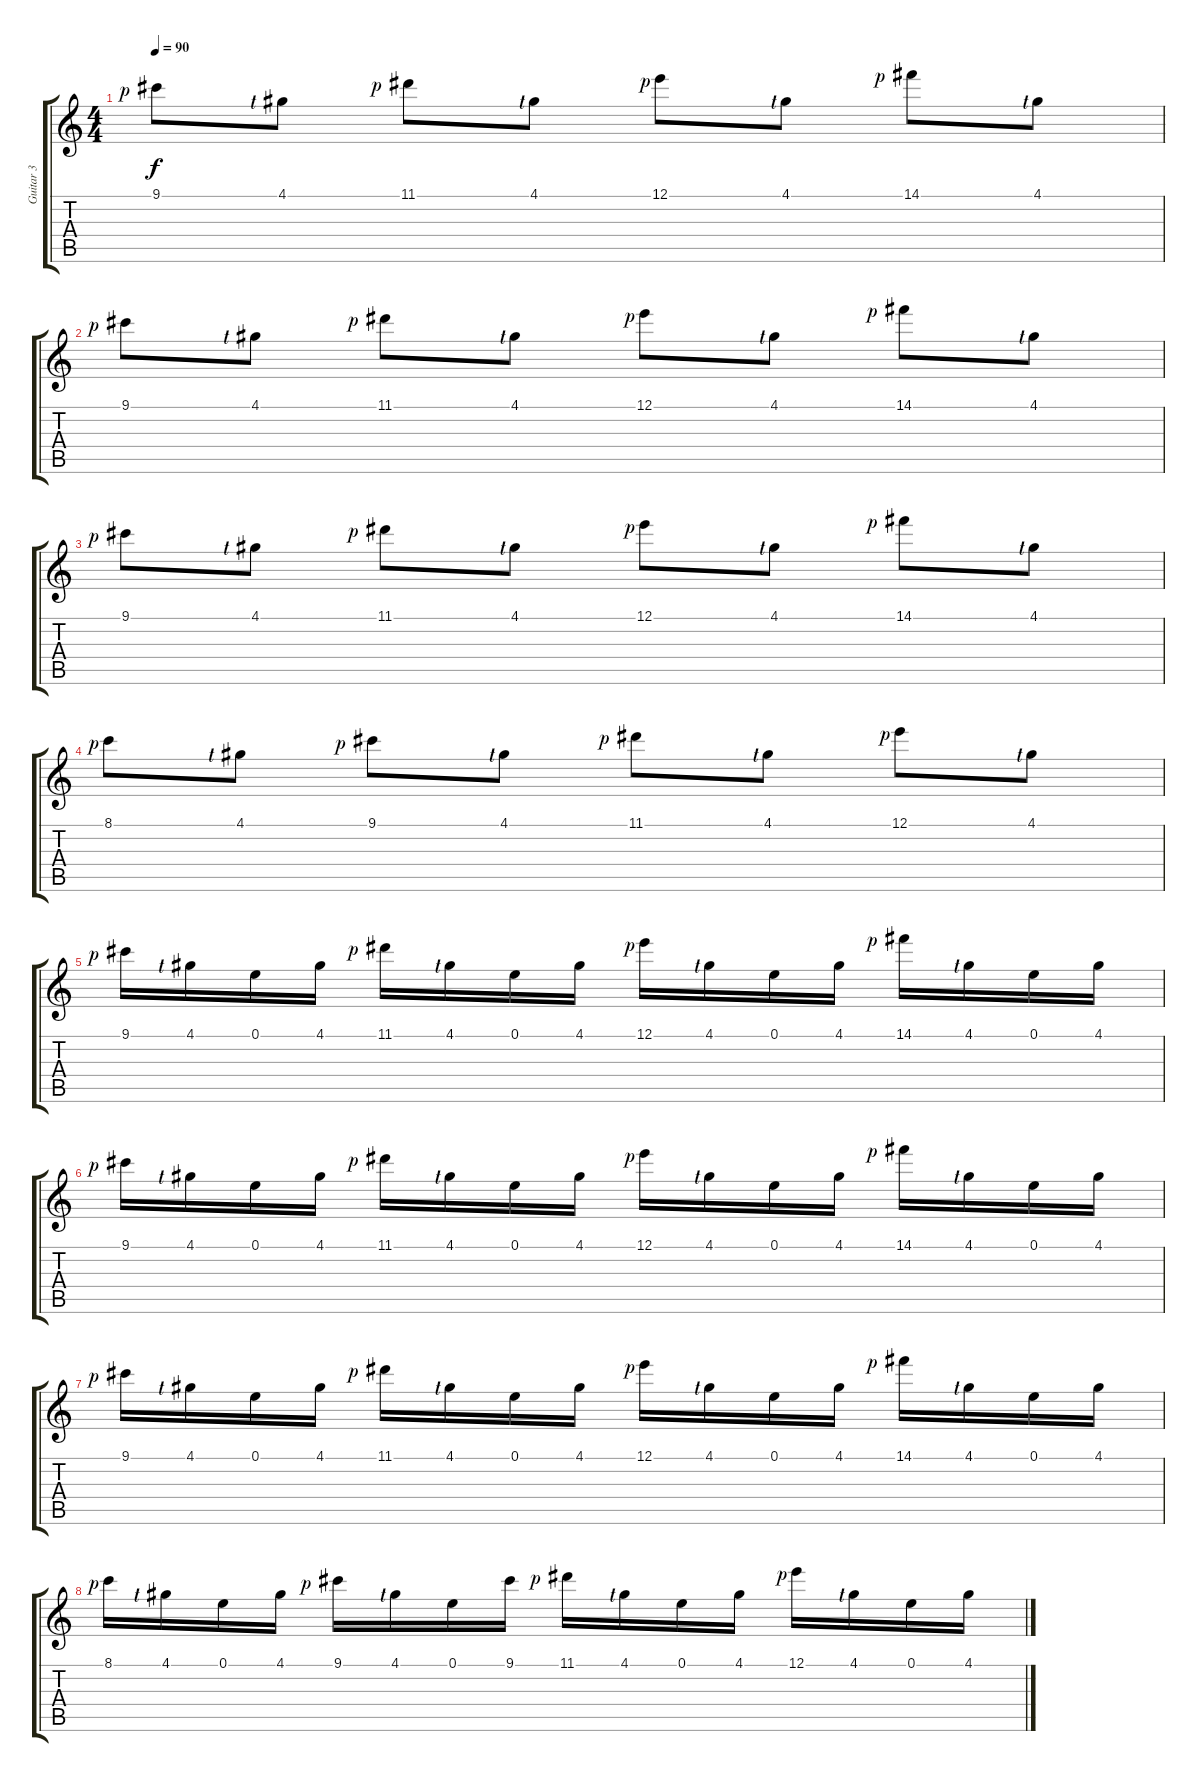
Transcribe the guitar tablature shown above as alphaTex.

\track ("Guitar 3" "Guitar 3") {instrument overdrivenguitar}
\staff {score tabs}
\tuning (E4 B3 G3 D3 A2 E2) {hide}
\ts (4 4)
\tempo 90
\clef g2
\ks c
9.1{rf 1}.8{dy f} 4.1{lf 1}.8 11.1{rf 1}.8 4.1{lf 1}.8 12.1{rf 1}.8 4.1{lf 1}.8 14.1{rf 1}.8 4.1{lf 1}.8 |
9.1{rf 1}.8 4.1{lf 1}.8 11.1{rf 1}.8 4.1{lf 1}.8 12.1{rf 1}.8 4.1{lf 1}.8 14.1{rf 1}.8 4.1{lf 1}.8 |
9.1{rf 1}.8 4.1{lf 1}.8 11.1{rf 1}.8 4.1{lf 1}.8 12.1{rf 1}.8 4.1{lf 1}.8 14.1{rf 1}.8 4.1{lf 1}.8 |
8.1{rf 1}.8 4.1{lf 1}.8 9.1{rf 1}.8 4.1{lf 1}.8 11.1{rf 1}.8 4.1{lf 1}.8 12.1{rf 1}.8 4.1{lf 1}.8 |
9.1{rf 1}.16 4.1{lf 1}.16 0.1.16 4.1.16 11.1{rf 1}.16 4.1{lf 1}.16 0.1.16 4.1.16 12.1{rf 1}.16 4.1{lf 1}.16 0.1.16 4.1.16 14.1{rf 1}.16 4.1{lf 1}.16 0.1.16 4.1.16 |
9.1{rf 1}.16 4.1{lf 1}.16 0.1.16 4.1.16 11.1{rf 1}.16 4.1{lf 1}.16 0.1.16 4.1.16 12.1{rf 1}.16 4.1{lf 1}.16 0.1.16 4.1.16 14.1{rf 1}.16 4.1{lf 1}.16 0.1.16 4.1.16 |
9.1{rf 1}.16 4.1{lf 1}.16 0.1.16 4.1.16 11.1{rf 1}.16 4.1{lf 1}.16 0.1.16 4.1.16 12.1{rf 1}.16 4.1{lf 1}.16 0.1.16 4.1.16 14.1{rf 1}.16 4.1{lf 1}.16 0.1.16 4.1.16 |
8.1{rf 1}.16 4.1{lf 1}.16 0.1.16 4.1.16 9.1{rf 1}.16 4.1{lf 1}.16 0.1.16 9.1.16 11.1{rf 1}.16 4.1{lf 1}.16 0.1.16 4.1.16 12.1{rf 1}.16 4.1{lf 1}.16 0.1.16 4.1.16
